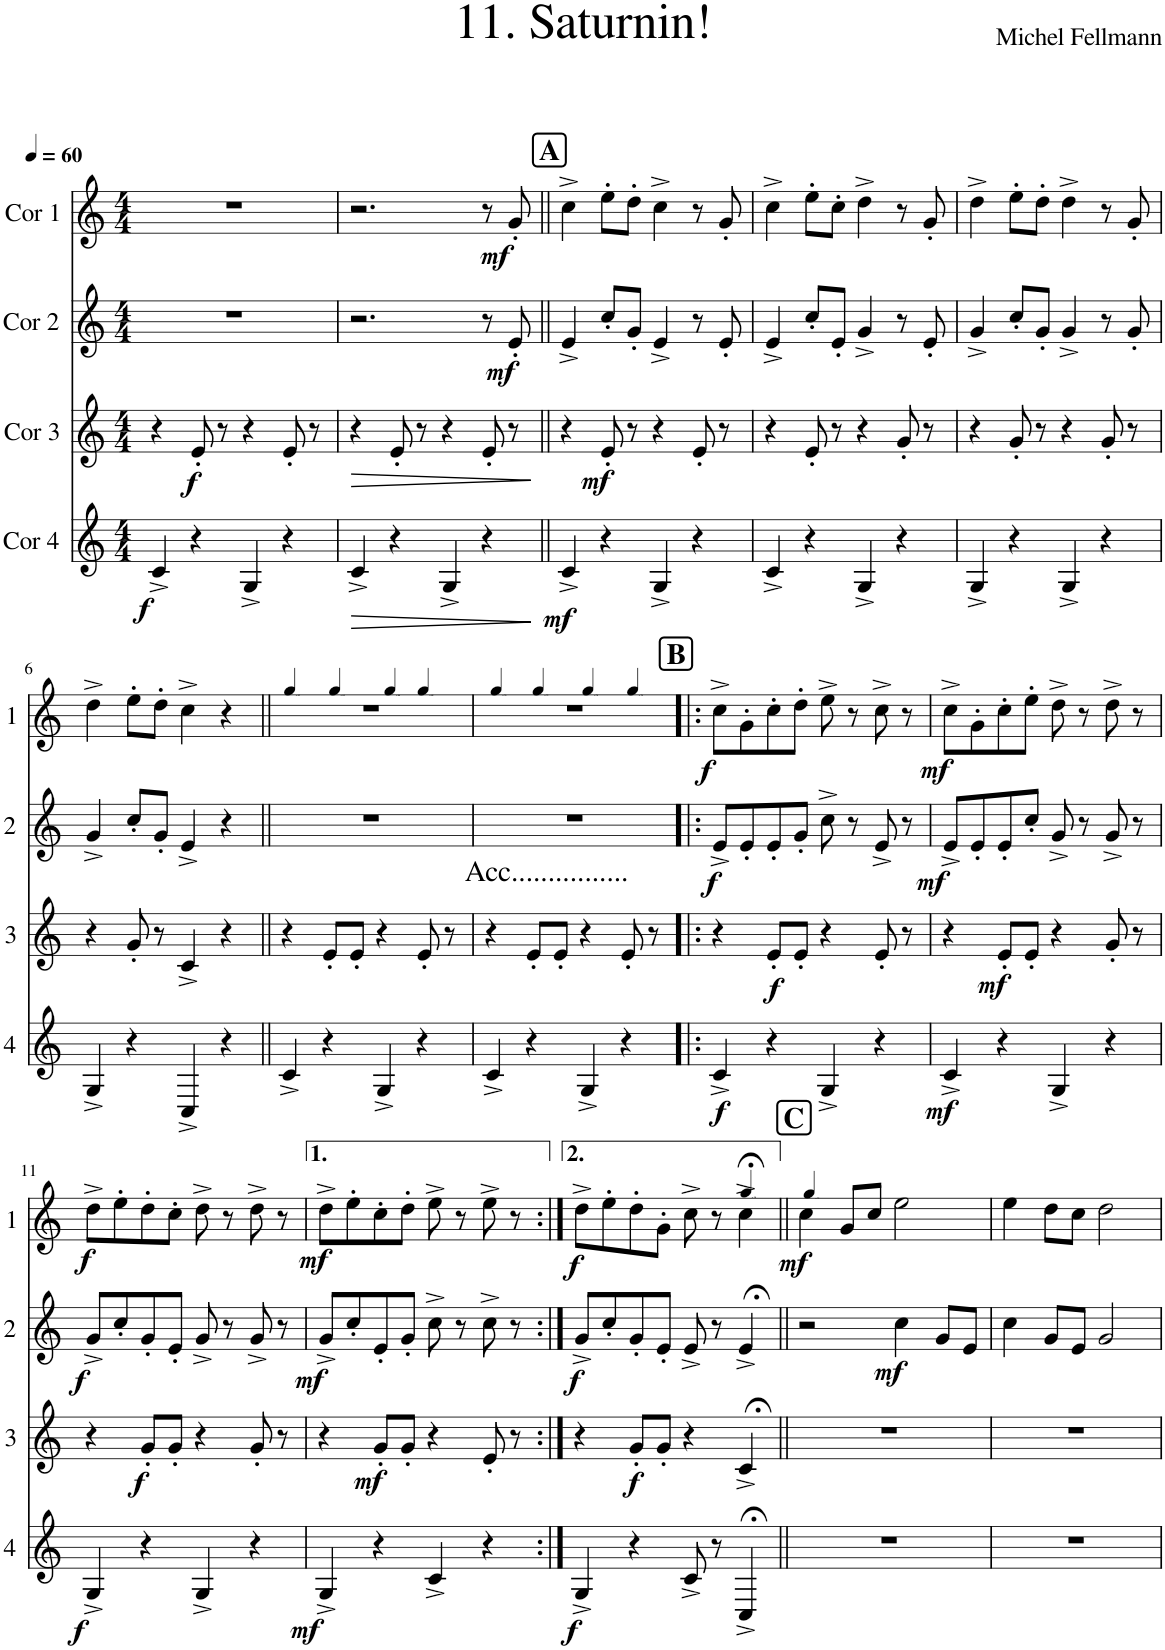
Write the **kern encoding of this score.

**kern	**dynam	**kern	**dynam	**kern	**dynam	**kern	**dynam
*part4	*part4	*part3	*part3	*part2	*part2	*part1	*part1
*staff4	*staff4	*staff3	*staff3	*staff2	*staff2	*staff1	*staff1
*I"Cor 4	*	*I"Cor 3	*	*I"Cor 2	*	*I"Cor 1	*
*clefG2	*	*clefG2	*	*clefG2	*	*clefG2	*
*Trd4c7	*	*Trd4c7	*	*Trd4c7	*	*Trd4c7	*
*k[]	*	*k[]	*	*k[]	*	*k[]	*
*M4/4	*	*M4/4	*	*M4/4	*	*M4/4	*
*MM60	*	*MM60	*	*MM60	*	*MM60	*
=1	=1	=1	=1	=1	=1	=1	=1
!	!LO:DY:b	!	!	!	!	!	!
4c^/	f	4r	.	1r	.	1r	.
!	!	!	!LO:DY:b	!	!	!	!
4r	.	8e'/	f	.	.	.	.
.	.	8r	.	.	.	.	.
4G^/	.	4r	.	.	.	.	.
4r	.	8e'/	.	.	.	.	.
.	.	8r	.	.	.	.	.
=2	=2	=2	=2	=2	=2	=2	=2
!	!LO:HP:b	!	!LO:HP:b	!	!	!	!
4c^/	>	4r	>	2.r	.	2.r	.
4r	.	8e'/	.	.	.	.	.
.	.	8r	.	.	.	.	.
4G^/	.	4r	.	.	.	.	.
!	!	!	!	!	!	!	!LO:DY:b
4r	.	8e'/	.	8r	.	8r	mf
!	!	!	!	!	!LO:DY:b	!	!
.	.	8r	.	8e'/	mf	8g'/	.
.	]	.	]	.	.	.	.
!!LO:REH:place=s1:a:B:cj:fs=14:t=A
=3||	=3||	=3||	=3||	=3||	=3||	=3||	=3||
!	!LO:DY:b	!	!	!	!	!	!
4c^/	mf	4r	.	4e^/	.	4cc^\	.
!	!	!	!LO:DY:b	!	!	!	!
4r	.	8e'/	mf	8cc'/L	.	8ee'\L	.
.	.	8r	.	8g'/J	.	8dd'\J	.
4G^/	.	4r	.	4e^/	.	4cc^\	.
4r	.	8e'/	.	8r	.	8r	.
.	.	8r	.	8e'/	.	8g'/	.
=4	=4	=4	=4	=4	=4	=4	=4
4c^/	.	4r	.	4e^/	.	4cc^\	.
4r	.	8e'/	.	8cc'/L	.	8ee'\L	.
.	.	8r	.	8e'/J	.	8cc'\J	.
4G^/	.	4r	.	4g^/	.	4dd^\	.
4r	.	8g'/	.	8r	.	8r	.
.	.	8r	.	8e'/	.	8g'/	.
=5	=5	=5	=5	=5	=5	=5	=5
4G^/	.	4r	.	4g^/	.	4dd^\	.
4r	.	8g'/	.	8cc'/L	.	8ee'\L	.
.	.	8r	.	8g'/J	.	8dd'\J	.
4G^/	.	4r	.	4g^/	.	4dd^\	.
4r	.	8g'/	.	8r	.	8r	.
.	.	8r	.	8g'/	.	8g'/	.
!!LO:LB:g=z
=6	=6	=6	=6	=6	=6	=6	=6
4G^/	.	4r	.	4g^/	.	4dd^\	.
4r	.	8g'/	.	8cc'/L	.	8ee'\L	.
.	.	8r	.	8g'/J	.	8dd'\J	.
4C^/	.	4c^/	.	4e^/	.	4cc^\	.
4r	.	4r	.	4r	.	4r	.
=7||	=7||	=7||	=7||	=7||	=7||	=7||	=7||
*	*	*	*	*	*	*MM62	*
*	*	*	*	*	*	*^	*
*	*	*	*	*	*	*	*^	*
*	*	*	*	*	*	*	*	*^	*
4c^/	.	4r	.	1r	.	1r	4ryy	2ryy	2.ryy	.
*	*	*	*	*	*	*MM64	*	*	*	*
!	!	!LO:TX:a:t=Acc................	!	!	!	!	!	!	!	!
4r	.	8e'/L	.	.	.	.	2.ryy	.	.	.
.	.	8e'/J	.	.	.	.	.	.	.	.
*	*	*	*	*	*	*MM66	*	*	*	*
4G^/	.	4r	.	.	.	.	.	2ryy	.	.
*	*	*	*	*	*	*MM68	*	*	*	*
4r	.	8e'/	.	.	.	.	.	.	4ryy	.
.	.	8r	.	.	.	.	.	.	.	.
=8	=8	=8	=8	=8	=8	=8	=8	=8	=8	=8
*	*	*	*	*	*	*MM70	*	*	*	*
4c^/	.	4r	.	1r	.	1r	4ryy	2ryy	2.ryy	.
*	*	*	*	*	*	*MM72	*	*	*	*
4r	.	8e'/L	.	.	.	.	2.ryy	.	.	.
.	.	8e'/J	.	.	.	.	.	.	.	.
*	*	*	*	*	*	*MM74	*	*	*	*
4G^/	.	4r	.	.	.	.	.	2ryy	.	.
*	*	*	*	*	*	*MM76	*	*	*	*
4r	.	8e'/	.	.	.	.	.	.	4ryy	.
.	.	8r	.	.	.	.	.	.	.	.
!!LO:REH:place=s1:a:B:cj:fs=14:t=B
=9!|:	=9!|:	=9!|:	=9!|:	=9!|:	=9!|:	=9!|:	=9!|:	=9!|:	=9!|:	=9!|:
!	!LO:DY:b	!	!	!	!LO:DY:b	!	!	!	!	!LO:DY:b
*	*	*	*	*	*	*v	*v	*v	*v	*
4c^/	f	4r	.	8e^/L	f	8cc^\L	f
.	.	.	.	8e'/	.	8g'\	.
!	!	!	!LO:DY:b	!	!	!	!
4r	.	8e'/L	f	8e'/	.	8cc'\	.
.	.	8e'/J	.	8g'/J	.	8dd'\J	.
4G^/	.	4r	.	8cc^\	.	8ee^\	.
.	.	.	.	8r	.	8r	.
4r	.	8e'/	.	8e^/	.	8cc^\	.
.	.	8r	.	8r	.	8r	.
=10	=10	=10	=10	=10	=10	=10	=10
!	!LO:DY:b	!	!	!	!LO:DY:b	!	!LO:DY:b
4c^/	mf	4r	.	8e^/L	mf	8cc^\L	mf
.	.	.	.	8e'/	.	8g'\	.
!	!	!	!LO:DY:b	!	!	!	!
4r	.	8e'/L	mf	8e'/	.	8cc'\	.
.	.	8e'/J	.	8cc'/J	.	8ee'\J	.
4G^/	.	4r	.	8g^/	.	8dd^\	.
.	.	.	.	8r	.	8r	.
4r	.	8g'/	.	8g^/	.	8dd^\	.
.	.	8r	.	8r	.	8r	.
!!LO:LB:g=z
=11	=11	=11	=11	=11	=11	=11	=11
!	!LO:DY:b	!	!	!	!LO:DY:b	!	!LO:DY:b
4G^/	f	4r	.	8g^/L	f	8dd^\L	f
.	.	.	.	8cc'/	.	8ee'\	.
!	!	!	!LO:DY:b	!	!	!	!
4r	.	8g'/L	f	8g'/	.	8dd'\	.
.	.	8g'/J	.	8e'/J	.	8cc'\J	.
4G^/	.	4r	.	8g^/	.	8dd^\	.
.	.	.	.	8r	.	8r	.
4r	.	8g'/	.	8g^/	.	8dd^\	.
.	.	8r	.	8r	.	8r	.
=12	=12	=12	=12	=12	=12	=12	=12
!	!LO:DY:b	!	!	!	!LO:DY:b	!	!LO:DY:b
4G^/	mf	4r	.	8g^/L	mf	8dd^\L	mf
.	.	.	.	8cc'/	.	8ee'\	.
!	!	!	!LO:DY:b	!	!	!	!
4r	.	8g'/L	mf	8e'/	.	8cc'\	.
.	.	8g'/J	.	8g'/J	.	8dd'\J	.
4c^/	.	4r	.	8cc^\	.	8ee^\	.
.	.	.	.	8r	.	8r	.
4r	.	8e'/	.	8cc^\	.	8ee^\	.
.	.	8r	.	8r	.	8r	.
=13:|!	=13:|!	=13:|!	=13:|!	=13:|!	=13:|!	=13:|!	=13:|!
!	!LO:DY:b	!	!	!	!LO:DY:b	!	!LO:DY:b
4G^/	f	4r	.	8g^/L	f	8dd^\L	f
.	.	.	.	8cc'/	.	8ee'\	.
!	!	!	!LO:DY:b	!	!	!	!
4r	.	8g'/L	f	8g'/	.	8dd'\	.
.	.	8g'/J	.	8e'/J	.	8g'\J	.
8c^/	.	4r	.	8e^/	.	8cc^\	.
8r	.	.	.	8r	.	8r	.
*	*	*	*	*	*	*MM30	*
4C;<^/	.	4c;<^/	.	4e;<^/	.	4cc;<^\	.
=14||	=14||	=14||	=14||	=14||	=14||	=14||	=14||
!!LO:REH:place=s1:a:B:cj:fs=14:t=C
*	*	*	*	*	*	*MM72	*
!	!	!	!	!	!	!	!LO:DY:b
1r	.	1r	.	2r	.	4cc\	mf
.	.	.	.	.	.	8g/L	.
.	.	.	.	.	.	8cc/J	.
!	!	!	!	!	!LO:DY:b	!	!
.	.	.	.	4cc\	mf	2ee\	.
.	.	.	.	8g/L	.	.	.
.	.	.	.	8e/J	.	.	.
=15	=15	=15	=15	=15	=15	=15	=15
1r	.	1r	.	4cc\	.	4ee\	.
.	.	.	.	8g/L	.	8dd\L	.
.	.	.	.	8e/J	.	8cc\J	.
.	.	.	.	2g/	.	2dd\	.
=	=	=	=	=	=	=	=
*-	*-	*-	*-	*-	*-	*-	*-
